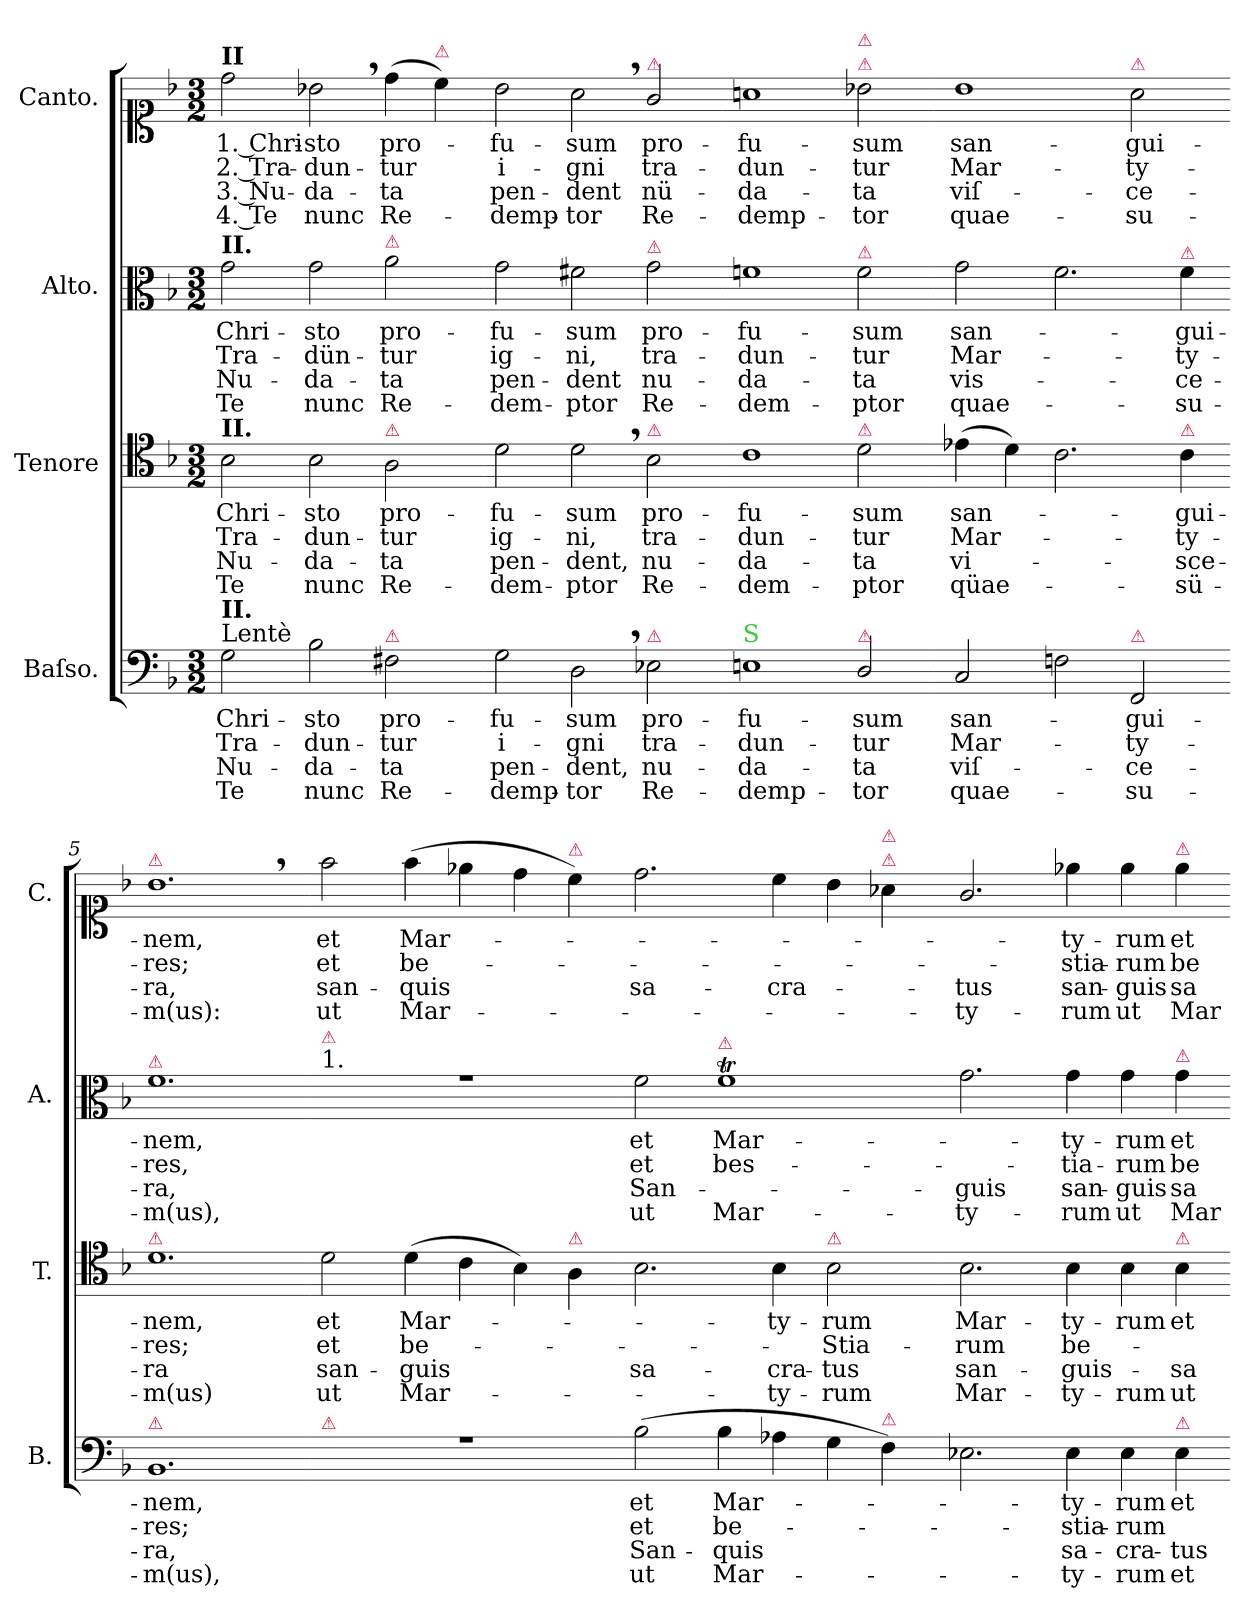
**kern	**text	**text	**text	**text	**kern	**text	**text	**text	**text	**kern	**text	**text	**text	**text	**kern	**text	**text	**text	**text
*part4	*part4	*part4	*part4	*part4	*part3	*part3	*part3	*part3	*part3	*part2	*part2	*part2	*part2	*part2	*part1	*part1	*part1	*part1	*part1
*staff4	*staff4	*staff4	*staff4	*staff4	*staff3	*staff3	*staff3	*staff3	*staff3	*staff2	*staff2	*staff2	*staff2	*staff2	*staff1	*staff1	*staff1	*staff1	*staff1
*I"Baſso.	*	*	*	*	*I"Tenore	*	*	*	*	*I"Alto.	*	*	*	*	*I"Canto.	*	*	*	*
*I'B.	*	*	*	*	*I'T.	*	*	*	*	*I'A.	*	*	*	*	*I'C.	*	*	*	*
*clefF4	*	*	*	*	*clefC4	*	*	*	*	*clefC3	*	*	*	*	*clefC1	*	*	*	*
*k[b-]	*	*	*	*	*k[b-]	*	*	*	*	*k[b-]	*	*	*	*	*k[b-]	*	*	*	*
*M3/2	*	*	*	*	*M3/2	*	*	*	*	*M3/2	*	*	*	*	*M3/2	*	*	*	*
=1	=1	=1	=1	=1	=1	=1	=1	=1	=1	=1	=1	=1	=1	=1	=1	=1	=1	=1	=1
!	!	!	!	!	!	!	!	!	!	!	!	!	!	!	!LO:TX:a:B:t=II	!	!	!	!
!	!	!	!	!	!	!	!	!	!	!LO:TX:a:B:t=II.	!	!	!	!	!	!	!	!	!
!	!	!	!	!	!LO:TX:a:B:t=II.	!	!	!	!	!	!	!	!	!	!	!	!	!	!
!LO:TX:a:t=Lentè	!	!	!	!	!	!	!	!	!	!	!	!	!	!	!	!	!	!	!
!LO:TX:a:B:t=II.	!	!	!	!	!	!	!	!	!	!	!	!	!	!	!	!	!	!	!
2G\	Chri-	Tra-	Nu-	Te	2B-\	Chri-	Tra-	Nu-	Te	2g\	Chri-	Tra-	Nu-	Te	2dd\	1. Chri-	2. Tra-	3. Nu-	4. Te
2B-\	-sto	-dun-	-da-	nunc	2B-\	-sto	-dun-	-da-	nunc	2g\	-sto	-dün-	-da-	nunc	2b-X,<\	-sto	-dun-	-da-	nunc
!	!	!	!	!	!	!	!	!	!	!LO:TX:a:color=crimson:t=⚠	!	!	!	!	!	!	!	!	!
!	!	!	!	!	!LO:TX:a:color=crimson:t=⚠	!	!	!	!	!	!	!	!	!	!	!	!	!	!
!LO:TX:a:color=crimson:t=⚠	!	!	!	!	!	!	!	!	!	!	!	!	!	!	!	!	!	!	!
2F#X\	pro-	-tur	-ta	Re-	2A\	pro-	-tur	-ta	Re-	2a\	pro-	-tur	-ta	Re-	(4dd\	pro-	-tur	-ta	Re-
!	!	!	!	!	!	!	!	!	!	!	!	!	!	!	!LO:TX:a:color=crimson:t=⚠	!	!	!	!
.	.	.	.	.	.	.	.	.	.	.	.	.	.	.	4cc\)	.	.	.	.
=2-	=2-	=2-	=2-	=2-	=2-	=2-	=2-	=2-	=2-	=2-	=2-	=2-	=2-	=2-	=2-	=2-	=2-	=2-	=2-
2G\	-fu-	i-	pen-	-demp-	2d\	-fu-	ig-	pen-	-dem-	2g\	-fu-	ig-	pen-	-dem-	2b-\	-fu-	i-	pen-	-demp-
2D,<\	-sum	-gni	-dent,	-tor	2d,<\	-sum	-ni,	-dent,	-ptor	2f#X\	-sum	-ni,	-dent	-ptor	2a,<\	-sum	-gni	-dent	-tor
!	!	!	!	!	!	!	!	!	!	!	!	!	!	!	!LO:TX:a:color=crimson:t=⚠	!	!	!	!
!	!	!	!	!	!	!	!	!	!	!LO:TX:a:color=crimson:t=⚠	!	!	!	!	!	!	!	!	!
!	!	!	!	!	!LO:TX:a:color=crimson:t=⚠	!	!	!	!	!	!	!	!	!	!	!	!	!	!
!LO:TX:a:color=crimson:t=⚠	!	!	!	!	!	!	!	!	!	!	!	!	!	!	!	!	!	!	!
!	!	!	!	!LO:LY:i	!	!	!	!	!	!	!	!	!	!	!	!	!	!	!
2E-X\	pro-	tra-	nu-	Re-	2B-\	pro-	tra-	nu-	Re-	2g\	pro-	tra-	nu-	Re-	2g/	pro-	tra-	nü-	Re-
=3-	=3-	=3-	=3-	=3-	=3-	=3-	=3-	=3-	=3-	=3-	=3-	=3-	=3-	=3-	=3-	=3-	=3-	=3-	=3-
!LO:TX:a:color=limegreen:t=S	!	!	!	!	!	!	!	!	!	!	!	!	!	!	!	!	!	!	!
!	!	!	!	!LO:LY:i	!	!	!	!	!	!	!	!	!	!	!	!	!	!	!
1En	-fu-	-dun-	-da-	-demp-	1c	-fu-	-dun-	-da-	-dem-	1fn	-fu-	-dun-	-da-	-dem-	1an	-fu-	-dun-	-da-	-demp-
!	!	!	!	!	!	!	!	!	!	!	!	!	!	!	!LO:TX:a:color=crimson:t=⚠	!	!	!	!
!	!	!	!	!	!	!	!	!	!	!	!	!	!	!	!LO:TX:a:color=crimson:t=⚠	!	!	!	!
!	!	!	!	!	!	!	!	!	!	!LO:TX:a:color=crimson:t=⚠	!	!	!	!	!	!	!	!	!
!	!	!	!	!	!LO:TX:a:color=crimson:t=⚠	!	!	!	!	!	!	!	!	!	!	!	!	!	!
!LO:TX:a:color=crimson:t=⚠	!	!	!	!	!	!	!	!	!	!	!	!	!	!	!	!	!	!	!
!	!	!	!	!LO:LY:i	!	!	!	!	!	!	!	!	!	!	!	!	!	!	!
2D/	-sum	-tur	-ta	-tor	2d\	-sum	-tur	-ta	-ptor	2f\	-sum	-tur	-ta	-ptor	2b-X\	-sum	-tur	-ta	-tor
=4-	=4-	=4-	=4-	=4-	=4-	=4-	=4-	=4-	=4-	=4-	=4-	=4-	=4-	=4-	=4-	=4-	=4-	=4-	=4-
2C/	san-	Mar-	viſ-	quae-	(4e-X\	san-	Mar-	vi-	qüae-	2g\	san-	Mar-	vis-	quae-	1b-	san-	Mar-	viſ-	quae-
.	.	.	.	.	4d\)	.	.	.	.	.	.	.	.	.	.	.	.	.	.
2Fn\	.	.	.	.	2.c\	.	.	.	.	2.f\	.	.	.	.	.	.	.	.	.
!	!	!	!	!	!	!	!	!	!	!	!	!	!	!	!LO:TX:a:color=crimson:t=⚠	!	!	!	!
!LO:TX:a:color=crimson:t=⚠	!	!	!	!	!	!	!	!	!	!	!	!	!	!	!	!	!	!	!
2FF/	-gui-	-ty-	-ce-	-su-	.	.	.	.	.	.	.	.	.	.	2a\	-gui-	-ty-	-ce-	-su-
!	!	!	!	!	!	!	!	!	!	!LO:TX:a:color=crimson:t=⚠	!	!	!	!	!	!	!	!	!
!	!	!	!	!	!LO:TX:a:color=crimson:t=⚠	!	!	!	!	!	!	!	!	!	!	!	!	!	!
.	.	.	.	.	4c\	-gui-	-ty-	-sce-	-sü-	4f\	-gui-	-ty-	-ce-	-su-	.	.	.	.	.
=5-	=5-	=5-	=5-	=5-	=5-	=5-	=5-	=5-	=5-	=5-	=5-	=5-	=5-	=5-	=5-	=5-	=5-	=5-	=5-
!	!	!	!	!	!	!	!	!	!	!	!	!	!	!	!LO:TX:a:color=crimson:t=⚠	!	!	!	!
!	!	!	!	!	!	!	!	!	!	!LO:TX:a:color=crimson:t=⚠	!	!	!	!	!	!	!	!	!
!	!	!	!	!	!LO:TX:a:color=crimson:t=⚠	!	!	!	!	!	!	!	!	!	!	!	!	!	!
!LO:TX:a:color=crimson:t=⚠	!	!	!	!	!	!	!	!	!	!	!	!	!	!	!	!	!	!	!
1.BB-	-nem,	-res;	-ra,	-m(us),	1.d	-nem,	-res;	-ra	-m(us)	1.f	-nem,	-res,	-ra,	-m(us),	1.b-,<	-nem,	-res;	-ra,	-m(us):
=6-	=6-	=6-	=6-	=6-	=6-	=6-	=6-	=6-	=6-	=6-	=6-	=6-	=6-	=6-	=6-	=6-	=6-	=6-	=6-
!	!	!	!	!	!	!	!	!	!	!LO:TX:a:t=1.	!	!	!	!	!	!	!	!	!
!	!	!	!	!	!	!	!	!	!	!LO:TX:a:color=crimson:t=⚠	!	!	!	!	!	!	!	!	!
!LO:TX:a:color=crimson:t=⚠	!	!	!	!	!	!	!	!	!	!	!	!	!	!	!	!	!	!	!
1.rA	.	.	.	.	2d\	et	et	san-	ut	1.rg	.	.	.	.	2ff\	et	et	san-	ut
.	.	.	.	.	(4d\	Mar-	be-	-guis	Mar-	.	.	.	.	.	(4ff\	Mar-	be-	-quis	Mar-
.	.	.	.	.	4c\	.	.	.	.	.	.	.	.	.	4ee-X\	.	.	.	.
.	.	.	.	.	4B-\)	.	.	.	.	.	.	.	.	.	4dd\	.	.	.	.
!	!	!	!	!	!	!	!	!	!	!	!	!	!	!	!LO:TX:a:color=crimson:t=⚠	!	!	!	!
!	!	!	!	!	!LO:TX:a:color=crimson:t=⚠	!	!	!	!	!	!	!	!	!	!	!	!	!	!
.	.	.	.	.	4A\	.	.	.	.	.	.	.	.	.	4cc\)	.	.	.	.
=7-	=7-	=7-	=7-	=7-	=7-	=7-	=7-	=7-	=7-	=7-	=7-	=7-	=7-	=7-	=7-	=7-	=7-	=7-	=7-
(2B-\	et	et	San-	ut	2.B-\	.	.	sa-	.	2f\	et	et	San-	ut	2.dd\	.	.	sa-	.
!	!	!	!	!	!	!	!	!	!	!LO:TX:a:color=crimson:t=⚠	!	!	!	!	!	!	!	!	!
4B-\	Mar-	be-	-quis	Mar-	.	.	.	.	.	1fT	Mar-	bes-	.	Mar-	.	.	.	.	.
4A-X\	.	.	.	.	4B-\	-ty-	.	-cra-	-ty-	.	.	.	.	.	4cc\	.	.	-cra-	.
!	!	!	!	!	!LO:TX:a:color=crimson:t=⚠	!	!	!	!	!	!	!	!	!	!	!	!	!	!
4G\	.	.	.	.	2B-\	-rum	-Stia-	-tus	-rum	.	.	.	.	.	4b-\	.	.	.	.
!	!	!	!	!	!	!	!	!	!	!	!	!	!	!	!LO:TX:a:color=crimson:t=⚠	!	!	!	!
!	!	!	!	!	!	!	!	!	!	!	!	!	!	!	!LO:TX:a:color=crimson:t=⚠	!	!	!	!
!LO:TX:a:color=crimson:t=⚠	!	!	!	!	!	!	!	!	!	!	!	!	!	!	!	!	!	!	!
4F\)	.	.	.	.	.	.	.	.	.	.	.	.	.	.	4a-X\	.	.	.	.
=8-	=8-	=8-	=8-	=8-	=8-	=8-	=8-	=8-	=8-	=8-	=8-	=8-	=8-	=8-	=8-	=8-	=8-	=8-	=8-
2.E-X\	.	.	.	.	2.B-\	Mar-	-rum	san-	Mar-	2.g\	.	.	-guis	ty-	2.g/	.	.	-tus	ty-
4E-\	-ty-	stia-	-sa-	-ty-	4B-\	-ty-	be-	-guis-	-ty-	4g\	-ty-	-tia-	san-	-rum	4ee-X\	-ty-	-stia-	san-	-rum
4E-\	-rum	-rum	-cra-	-rum	4B-\	-rum	.	.	-rum	4g\	-rum	-rum	-guis	ut	4ee-\	-rum	-rum	-guis	ut
!	!	!	!	!	!	!	!	!	!	!	!	!	!	!	!LO:TX:a:color=crimson:t=⚠	!	!	!	!
!	!	!	!	!	!	!	!	!	!	!LO:TX:a:color=crimson:t=⚠	!	!	!	!	!	!	!	!	!
!	!	!	!	!	!LO:TX:a:color=crimson:t=⚠	!	!	!	!	!	!	!	!	!	!	!	!	!	!
!LO:TX:a:color=crimson:t=⚠	!	!	!	!	!	!	!	!	!	!	!	!	!	!	!	!	!	!	!
4E-\	et	.	-tus	et	4B-\	et	.	sa-	ut	4g\	et	be-	sa-	Mar-	4ee-\	et	be-	sa-	Mar-
=-	=-	=-	=-	=-	=-	=-	=-	=-	=-	=-	=-	=-	=-	=-	=-	=-	=-	=-	=-
*-	*-	*-	*-	*-	*-	*-	*-	*-	*-	*-	*-	*-	*-	*-	*-	*-	*-	*-	*-
